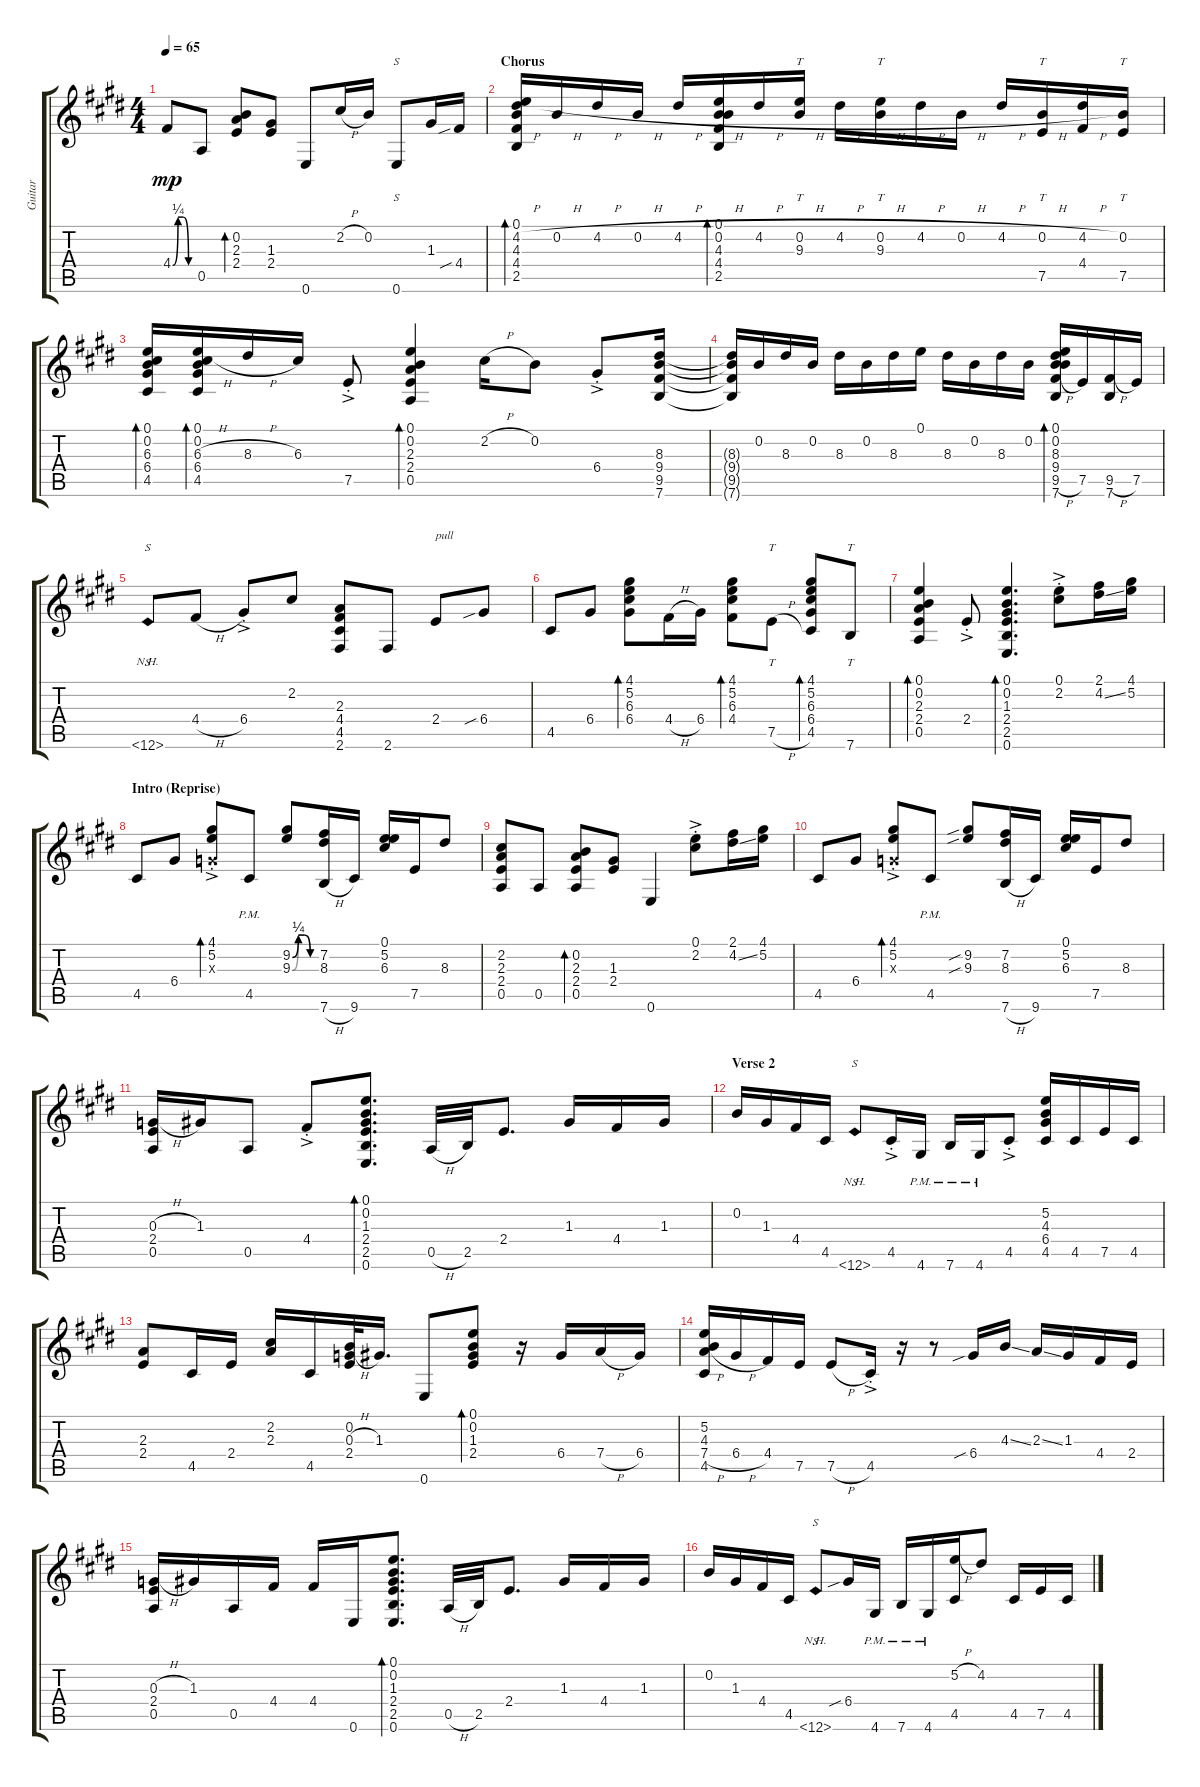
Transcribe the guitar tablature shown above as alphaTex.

\track ("Guitar" "Guitar") {instrument acousticguitarsteel}
\staff {score tabs}
\tuning (E4 B3 G3 D3 A2 E2) {hide}
\ts (4 4)
\tempo 65
\clef g2
\ks e
4.4{be (custom 0 0 15 1 30 1 45 0 60 0)}.8{dy mp} 0.5.8 (0.2 2.3 2.4).8{bd 30} (1.3 2.4).8 0.6.8 2.2{h}.16 0.2.16 0.6.8{s} 1.3.16 4.4{sib}.16 |
\section ("" "Chorus")
(0.1 4.2{h} 4.3 4.4 2.5).16{bd 30} 0.2{h}.16 4.2{h}.16 0.2{h}.16 4.2{h}.16 (0.1 0.2{h} 4.3 4.4 2.5).16{bd 30} 4.2{h}.16 (0.2{h} 9.3).16{tt} 4.2{h}.16 (0.2{h} 9.3).16{tt} 4.2{h}.16 0.2{h}.16 4.2{h}.16 (0.2{h} 7.5).16{tt} (4.2{h} 4.4).16 (0.2 7.5).16{tt} |
(0.1 0.2 6.3 6.4 4.5).16{bd 30} (0.1 0.2 6.3{h} 6.4 4.5).16{bd 30} 8.3{h}.16 6.3.16 7.5{ac st}.8 (0.1 0.2 2.3 2.4 0.5).4{bd 30} 2.2{h}.16 0.2.8 6.4{ac st}.8 (8.3 9.4 9.5 7.6).16 |
(8.3{t} 9.4{t} 9.5{t} 7.6{t}).16 0.2.16 8.3.16 0.2.16 8.3.16 0.2.16 8.3.16 0.1.16 8.3.16 0.2.16 8.3.16 0.2.16 (0.1 0.2 8.3 9.4 9.5{h} 7.6).16{bd 30} 7.5.16 (9.5{h} 7.6).16 7.5.16 |
12.6{nh}.8{s} 4.4{h}.8 6.4{ac st}.8 2.2.8 (2.3 4.4 4.5 2.6).8 2.6.8 2.4.8{txt "pull"} 6.4{sib}.8 |
4.5.8 6.4.8 (4.1 5.2 6.3 6.4).8{bd 30} 4.4{h}.16 6.4.16 (4.1 5.2 6.3 4.4).8{bd 30} 7.5{h}.8{tt} (4.1 5.2 6.3 6.4 4.5).8{bd 30} 7.6.8{tt} |
(0.1 0.2 2.3 2.4 0.5).4{bd 30} 2.4{ac st}.8 (0.1 0.2 1.3 2.4 2.5 0.6).4{d bd 30} (0.1{ac st} 2.2{ac st}).8 (2.1 4.2{ss}).16 (4.1 5.2).16 |
\section ("" "Intro (Reprise)")
4.5.8 6.4.8 (4.1{ac st} 5.2{ac st} 0.3{x}).8{bd 30} 4.5{pm}.8 (9.2{be (custom 0 0 15 1 30 1 45 0 60 0)} 9.3{be (custom 0 0 15 1 30 1 45 0 60 0)}).8 (7.2 8.3 7.6{h}).16 9.6.16 (0.1 5.2 6.3).16 7.5.16 8.3.8 |
(2.2 2.3 2.4 0.5).8 0.5.8 (0.2 2.3 2.4 0.5).8{bd 30} (1.3 2.4).8 0.6.4 (0.1{ac st} 2.2{ac st}).8 (2.1 4.2{ss}).16 (4.1 5.2).16 |
4.5.8 6.4.8 (4.1{ac st} 5.2{ac st} 0.3{x}).8{bd 30} 4.5{pm}.8 (9.2{sib} 9.3{sib}).8 (7.2 8.3 7.6{h}).16 9.6.16 (0.1 5.2 6.3).16 7.5.16 8.3.8 |
(0.3{h} 2.4 0.5).16 1.3.16 0.5.8 4.4{ac st}.8 (0.1 0.2 1.3 2.4 2.5 0.6).8{d bd 30} 0.5{h}.32 2.5.32 2.4.8{d} 1.3.16 4.4.16 1.3.16 |
\section ("" "Verse 2")
0.2.16 1.3.16 4.4.16 4.5.16 12.6{nh}.8{s} 4.5{ac st}.16 4.6{pm}.16 7.6{pm}.16 4.6{pm}.16 4.5{ac st}.8 (5.2 4.3 6.4 4.5).16 4.5.16 7.5.16 4.5.16 |
(2.3 2.4).8 4.5.16 2.4.16 (2.2 2.3).16 4.5.16 (0.2 0.3{h} 2.4).32 1.3.16{d} 0.6.8 (0.1 0.2 1.3 2.4).8{bd 30} r.16 6.4.16 7.4{h}.16 6.4.16 |
(5.2 4.3 7.4{h} 4.5).16 6.4{h}.16 4.4.16 7.5.16 7.5{h}.8 4.5{ac st}.16 r.16 r.8 6.4{sib}.16 4.3{ss}.16 2.3{ss}.16 1.3.16 4.4.16 2.4.16 |
(0.3{h} 2.4 0.5).16 1.3.16 0.5.16 4.4.16 4.4.16 0.6.16 (0.1 0.2 1.3 2.4 2.5 0.6).8{d bd 30} 0.5{h}.32 2.5.32 2.4.8{d} 1.3.16 4.4.16 1.3.16 |
0.2.16 1.3.16 4.4.16 4.5.16 12.6{nh}.8{s} 6.4{sib}.16 4.6{pm}.16 7.6{pm}.16 4.6{pm}.16 (5.2{h} 4.5).16 4.2.8 4.5.16 7.5.16 4.5.16
